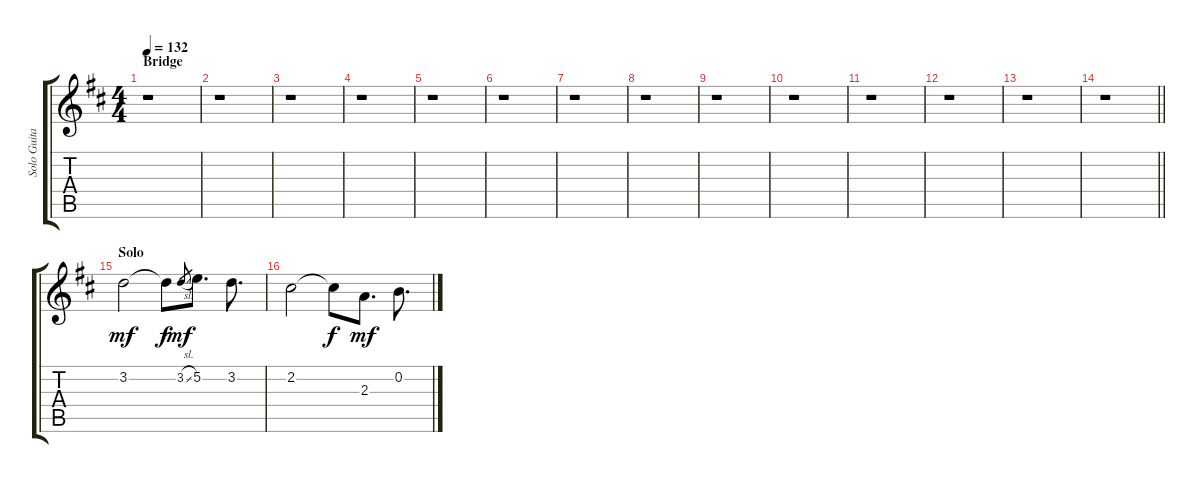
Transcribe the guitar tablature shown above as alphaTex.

\track ("Solo Guitar" "Solo Guita") {instrument acousticguitarsteel}
\staff {score tabs}
\tuning (E4 B3 G3 D3 A2 E2) {hide}
\ts (4 4)
\section ("" "Bridge")
\tempo 132
\clef g2
\ks d
r.1{dy mf} |
r.1 |
r.1 |
r.1 |
r.1 |
r.1 |
r.1 |
r.1 |
r.1 |
r.1 |
r.1 |
r.1 |
r.1 |
\barLineRight lightlight
r.1 |
\section ("" "Solo")
3.2.2 3.2{t}.8{dy f} 3.2{sl}.8{gr dy mf} 5.2.8{d} 3.2.8{d} |
2.2.2 2.2{t}.8{dy f} 2.3.8{d dy mf} 0.2.8{d}
